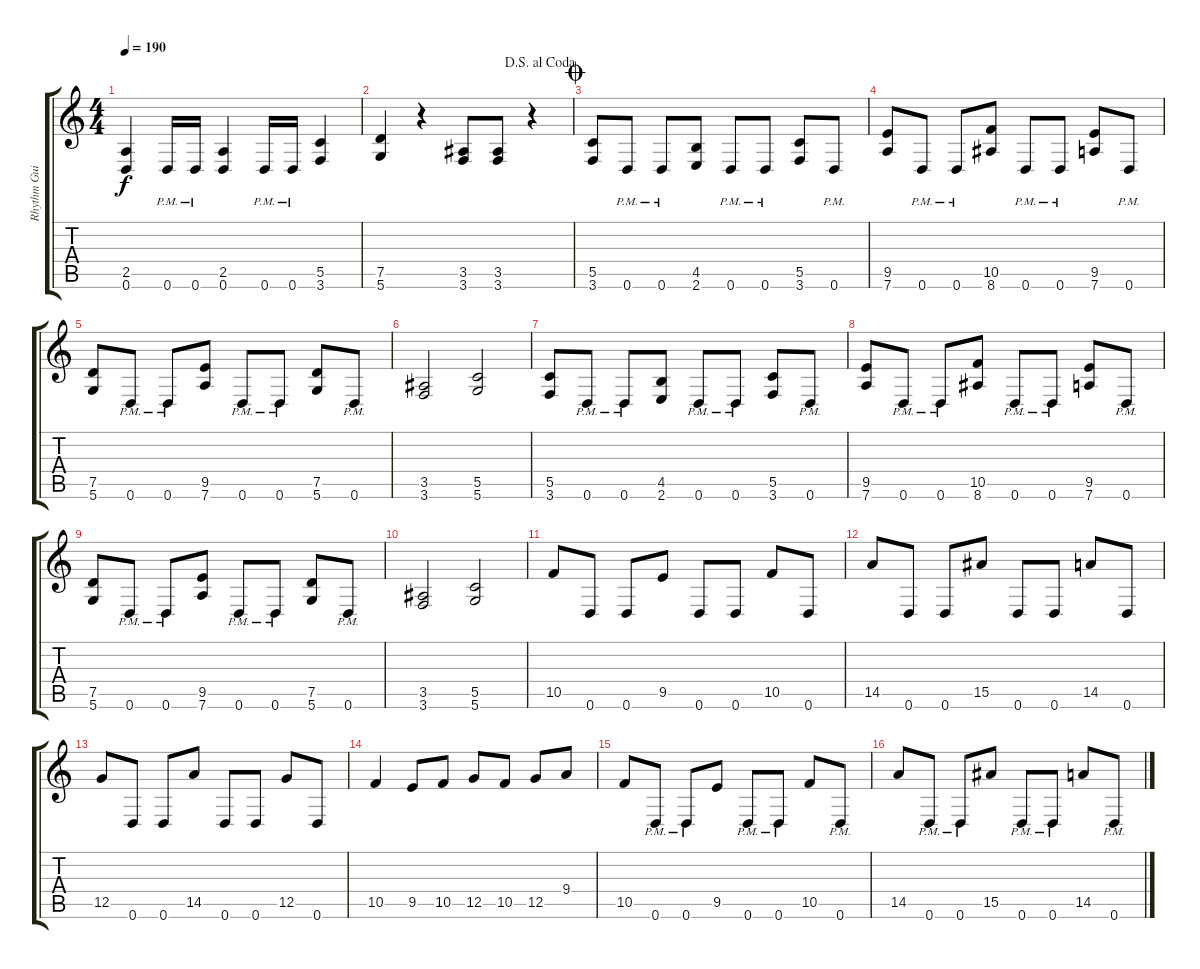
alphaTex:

\track ("Rhythm Guitar" "Rhythm Gui") {instrument distortionguitar}
\staff {score tabs}
\tuning (D4 A3 F3 C3 G2 D2) {hide}
\ts (4 4)
\tempo 190
\clef g2
\ks c
(2.5 0.6).4{dy f} 0.6{pm}.16 0.6{pm}.16 (2.5 0.6).4 0.6{pm}.16 0.6{pm}.16 (5.5 3.6).4 |
\jump dalsegnoalcoda
(7.5 5.6).4 r.4 (3.5 3.6).8 (3.5 3.6).8 r.4 |
\jump coda
(5.5 3.6).8 0.6{pm}.8 0.6{pm}.8 (4.5 2.6).8 0.6{pm}.8 0.6{pm}.8 (5.5 3.6).8 0.6{pm}.8 |
(9.5 7.6).8 0.6{pm}.8 0.6{pm}.8 (10.5 8.6).8 0.6{pm}.8 0.6{pm}.8 (9.5 7.6).8 0.6{pm}.8 |
(7.5 5.6).8 0.6{pm}.8 0.6{pm}.8 (9.5 7.6).8 0.6{pm}.8 0.6{pm}.8 (7.5 5.6).8 0.6{pm}.8 |
(3.5 3.6).2 (5.5 5.6).2 |
(5.5 3.6).8 0.6{pm}.8 0.6{pm}.8 (4.5 2.6).8 0.6{pm}.8 0.6{pm}.8 (5.5 3.6).8 0.6{pm}.8 |
(9.5 7.6).8 0.6{pm}.8 0.6{pm}.8 (10.5 8.6).8 0.6{pm}.8 0.6{pm}.8 (9.5 7.6).8 0.6{pm}.8 |
(7.5 5.6).8 0.6{pm}.8 0.6{pm}.8 (9.5 7.6).8 0.6{pm}.8 0.6{pm}.8 (7.5 5.6).8 0.6{pm}.8 |
(3.5 3.6).2 (5.5 5.6).2 |
10.5.8 0.6.8 0.6.8 9.5.8 0.6.8 0.6.8 10.5.8 0.6.8 |
14.5.8 0.6.8 0.6.8 15.5.8 0.6.8 0.6.8 14.5.8 0.6.8 |
12.5.8 0.6.8 0.6.8 14.5.8 0.6.8 0.6.8 12.5.8 0.6.8 |
10.5.4 9.5.8 10.5.8 12.5.8 10.5.8 12.5.8 9.4.8 |
10.5.8 0.6{pm}.8 0.6{pm}.8 9.5.8 0.6{pm}.8 0.6{pm}.8 10.5.8 0.6{pm}.8 |
14.5.8 0.6{pm}.8 0.6{pm}.8 15.5.8 0.6{pm}.8 0.6{pm}.8 14.5.8 0.6{pm}.8
